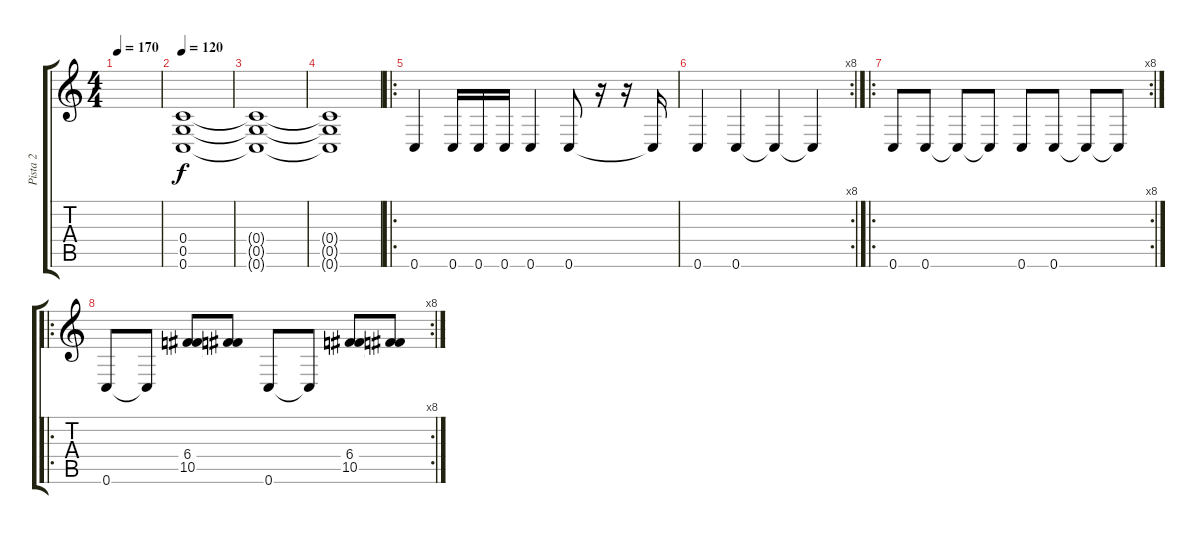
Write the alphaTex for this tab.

\track ("Pista 2" "Pista 2") {instrument distortionguitar}
\staff {score tabs}
\tuning (D4 A3 F3 C3 G2 C2) {hide}
\ts (4 4)
\tempo 170
\clef g2
\ks c
|
\tempo 120
(0.4 0.5 0.6).1 |
(0.4{t} 0.5{t} 0.6{t}).1 |
(0.4{t} 0.5{t} 0.6{t}).1 |
\ro
0.6.4 0.6.16 0.6.16 0.6.16 0.6.4 0.6.8 r.16 r.16 0.6{t}.16 |
\rc 8
0.6.4 0.6.4 0.6{t}.4 0.6{t}.4 |
\ro
\rc 8
0.6.8 0.6.8 0.6{t}.8 0.6{t}.8 0.6.8 0.6.8 0.6{t}.8 0.6{t}.8 |
\ro
\rc 8
0.6.8 0.6{t}.8 (6.4 10.5).8 (6.4{t} 10.5{t}).8 0.6.8 0.6{t}.8 (6.4 10.5).8 (6.4{t} 10.5{t}).8
